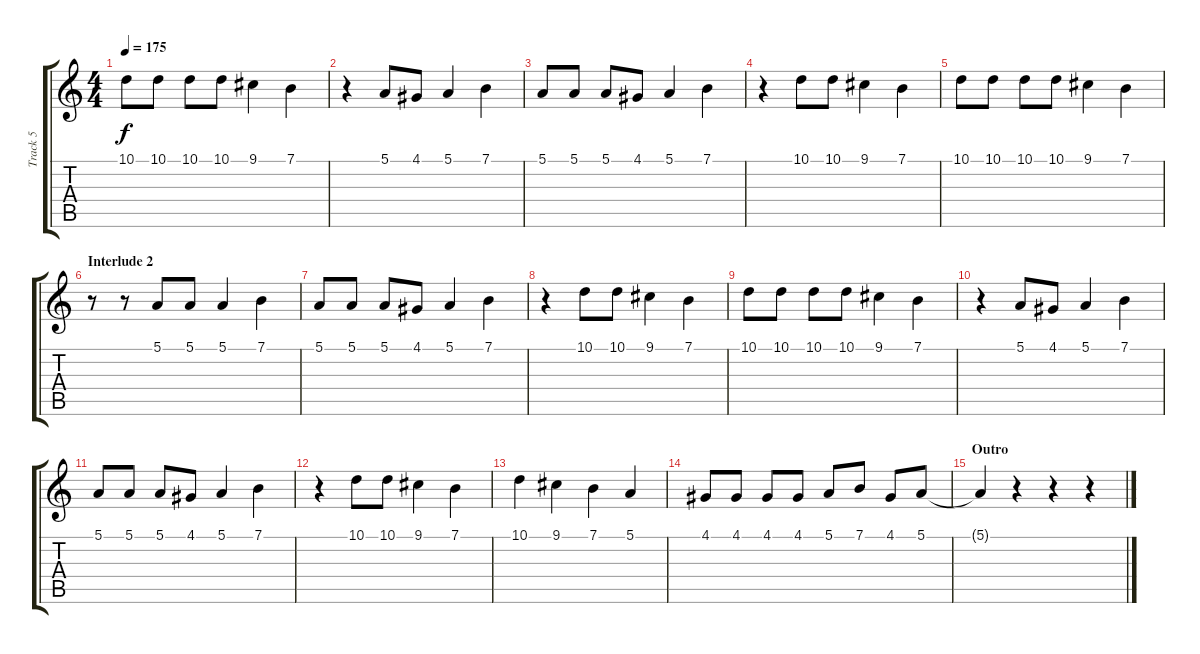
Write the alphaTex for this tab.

\track ("Track 5" "Track 5") {instrument lead2sawtooth}
\staff {score tabs}
\tuning (E4 B3 G3 D3 A2 E2) {hide}
\ts (4 4)
\tempo 175
\clef g2
\ks c
10.1.8{dy f} 10.1.8 10.1.8 10.1.8 9.1.4 7.1.4 |
r.4 5.1.8 4.1.8 5.1.4 7.1.4 |
5.1.8 5.1.8 5.1.8 4.1.8 5.1.4 7.1.4 |
r.4 10.1.8 10.1.8 9.1.4 7.1.4 |
10.1.8 10.1.8 10.1.8 10.1.8 9.1.4 7.1.4 |
\section ("" "Interlude 2")
r.8 r.8 5.1.8 5.1.8 5.1.4 7.1.4 |
5.1.8 5.1.8 5.1.8 4.1.8 5.1.4 7.1.4 |
r.4 10.1.8 10.1.8 9.1.4 7.1.4 |
10.1.8 10.1.8 10.1.8 10.1.8 9.1.4 7.1.4 |
r.4 5.1.8 4.1.8 5.1.4 7.1.4 |
5.1.8 5.1.8 5.1.8 4.1.8 5.1.4 7.1.4 |
r.4 10.1.8 10.1.8 9.1.4 7.1.4 |
10.1.4 9.1.4 7.1.4 5.1.4 |
4.1.8 4.1.8 4.1.8 4.1.8 5.1.8 7.1.8 4.1.8 5.1.8 |
\section ("" "Outro")
5.1{t}.4 r.4 r.4 r.4
